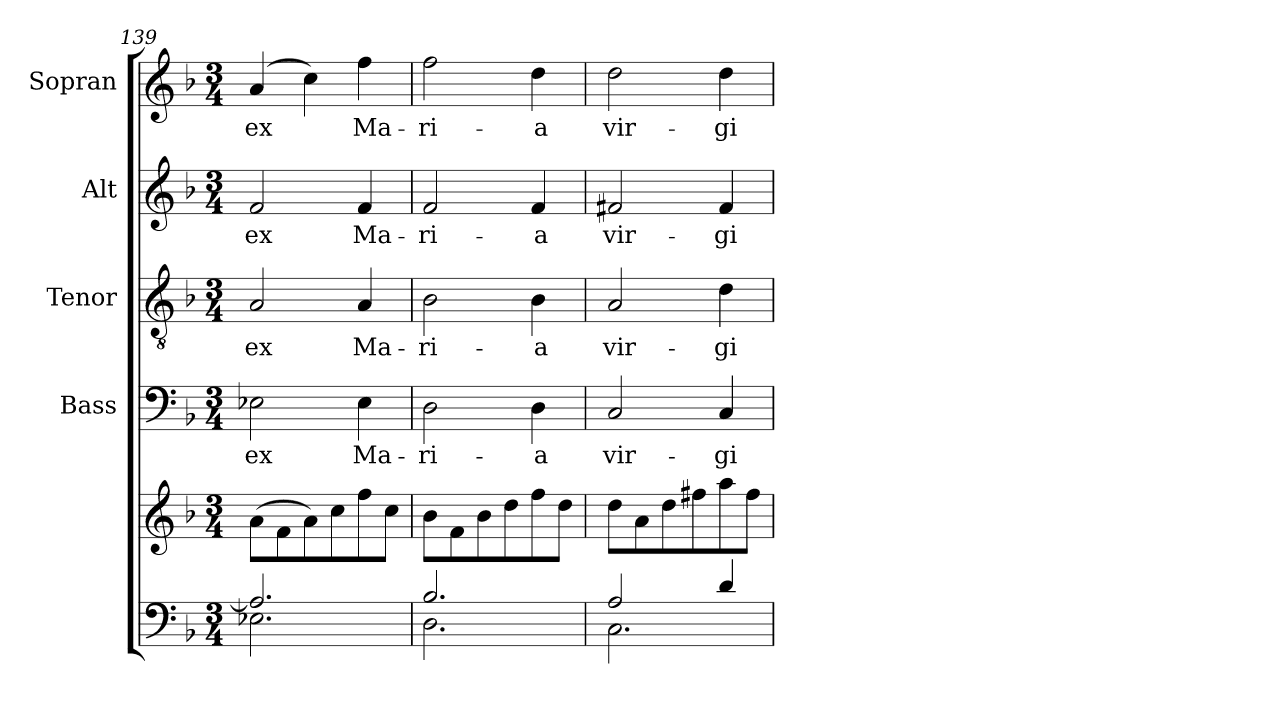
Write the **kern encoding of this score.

**kern	**kern	**kern	**text	**kern	**text	**kern	**text	**kern	**text
*part5	*part5	*part4	*part4	*part3	*part3	*part2	*part2	*part1	*part1
*staff6	*staff5	*staff4	*staff4	*staff3	*staff3	*staff2	*staff2	*staff1	*staff1
*	*	*I"Bass	*	*I"Tenor	*	*I"Alt	*	*I"Sopran	*
*	*	*I'B.	*	*I'T.	*	*I'A.	*	*I'S.	*
*clefF4	*clefG2	*clefF4	*	*clefGv2	*	*clefG2	*	*clefG2	*
*k[b-]	*k[b-]	*k[b-]	*	*k[b-]	*	*k[b-]	*	*k[b-]	*
*F:	*F:	*F:	*	*F:	*	*F:	*	*F:	*
*M3/4	*M3/4	*M3/4	*	*M3/4	*	*M3/4	*	*M3/4	*
=139	=139	=139	=139	=139	=139	=139	=139	=139	=139
*^	*	*	*	*	*	*	*	*	*
!	!	!	!	!LO:LY:b	!	!LO:LY:b	!	!LO:LY:b	!	!LO:LY:b
2.A/]	2.E-X\	(>8a\L	2E-X\	ex	2A/	ex	2f/	ex	(4a/	ex
.	.	8f\	.	.	.	.	.	.	.	.
.	.	8a\)	.	.	.	.	.	.	4cc\)	.
.	.	8cc\	.	.	.	.	.	.	.	.
!	!	!	!	!LO:LY:b	!	!LO:LY:b	!	!LO:LY:b	!	!LO:LY:b
.	.	8ff\	4E-\	Ma-	4A/	Ma-	4f/	Ma-	4ff\	Ma-
.	.	8cc\J	.	.	.	.	.	.	.	.
!!LO:PB:g=z
=140	=140	=140	=140	=140	=140	=140	=140	=140	=140	=140
!	!	!	!	!LO:LY:b	!	!LO:LY:b	!	!LO:LY:b	!	!LO:LY:b
2.B-/	2.D\	8b-\L	2D\	-ri-	2B-\	-ri-	2f/	-ri-	2ff\	-ri-
.	.	8f\	.	.	.	.	.	.	.	.
.	.	8b-\	.	.	.	.	.	.	.	.
.	.	8dd\	.	.	.	.	.	.	.	.
!	!	!	!	!LO:LY:b	!	!LO:LY:b	!	!LO:LY:b	!	!LO:LY:b
.	.	8ff\	4D\	-a	4B-\	-a	4f/	-a	4dd\	-a
.	.	8dd\J	.	.	.	.	.	.	.	.
=141	=141	=141	=141	=141	=141	=141	=141	=141	=141	=141
!	!	!	!	!LO:LY:b	!	!LO:LY:b	!	!LO:LY:b	!	!LO:LY:b
2A/	2.C\	8dd\L	2C/	vir-	2A/	vir-	2f#X/	vir-	2dd\	vir-
.	.	8a\	.	.	.	.	.	.	.	.
.	.	8dd\	.	.	.	.	.	.	.	.
.	.	8ff#X\	.	.	.	.	.	.	.	.
!	!	!	!	!LO:LY:b	!	!LO:LY:b	!	!LO:LY:b	!	!LO:LY:b
4d/	.	8aa\	4C/	-gi-	4d\	-gi-	4f#/	-gi-	4dd\	-gi-
.	.	8ff#\J	.	.	.	.	.	.	.	.
*v	*v	*	*	*	*	*	*	*	*	*
=	=	=	=	=	=	=	=	=	=
*-	*-	*-	*-	*-	*-	*-	*-	*-	*-
